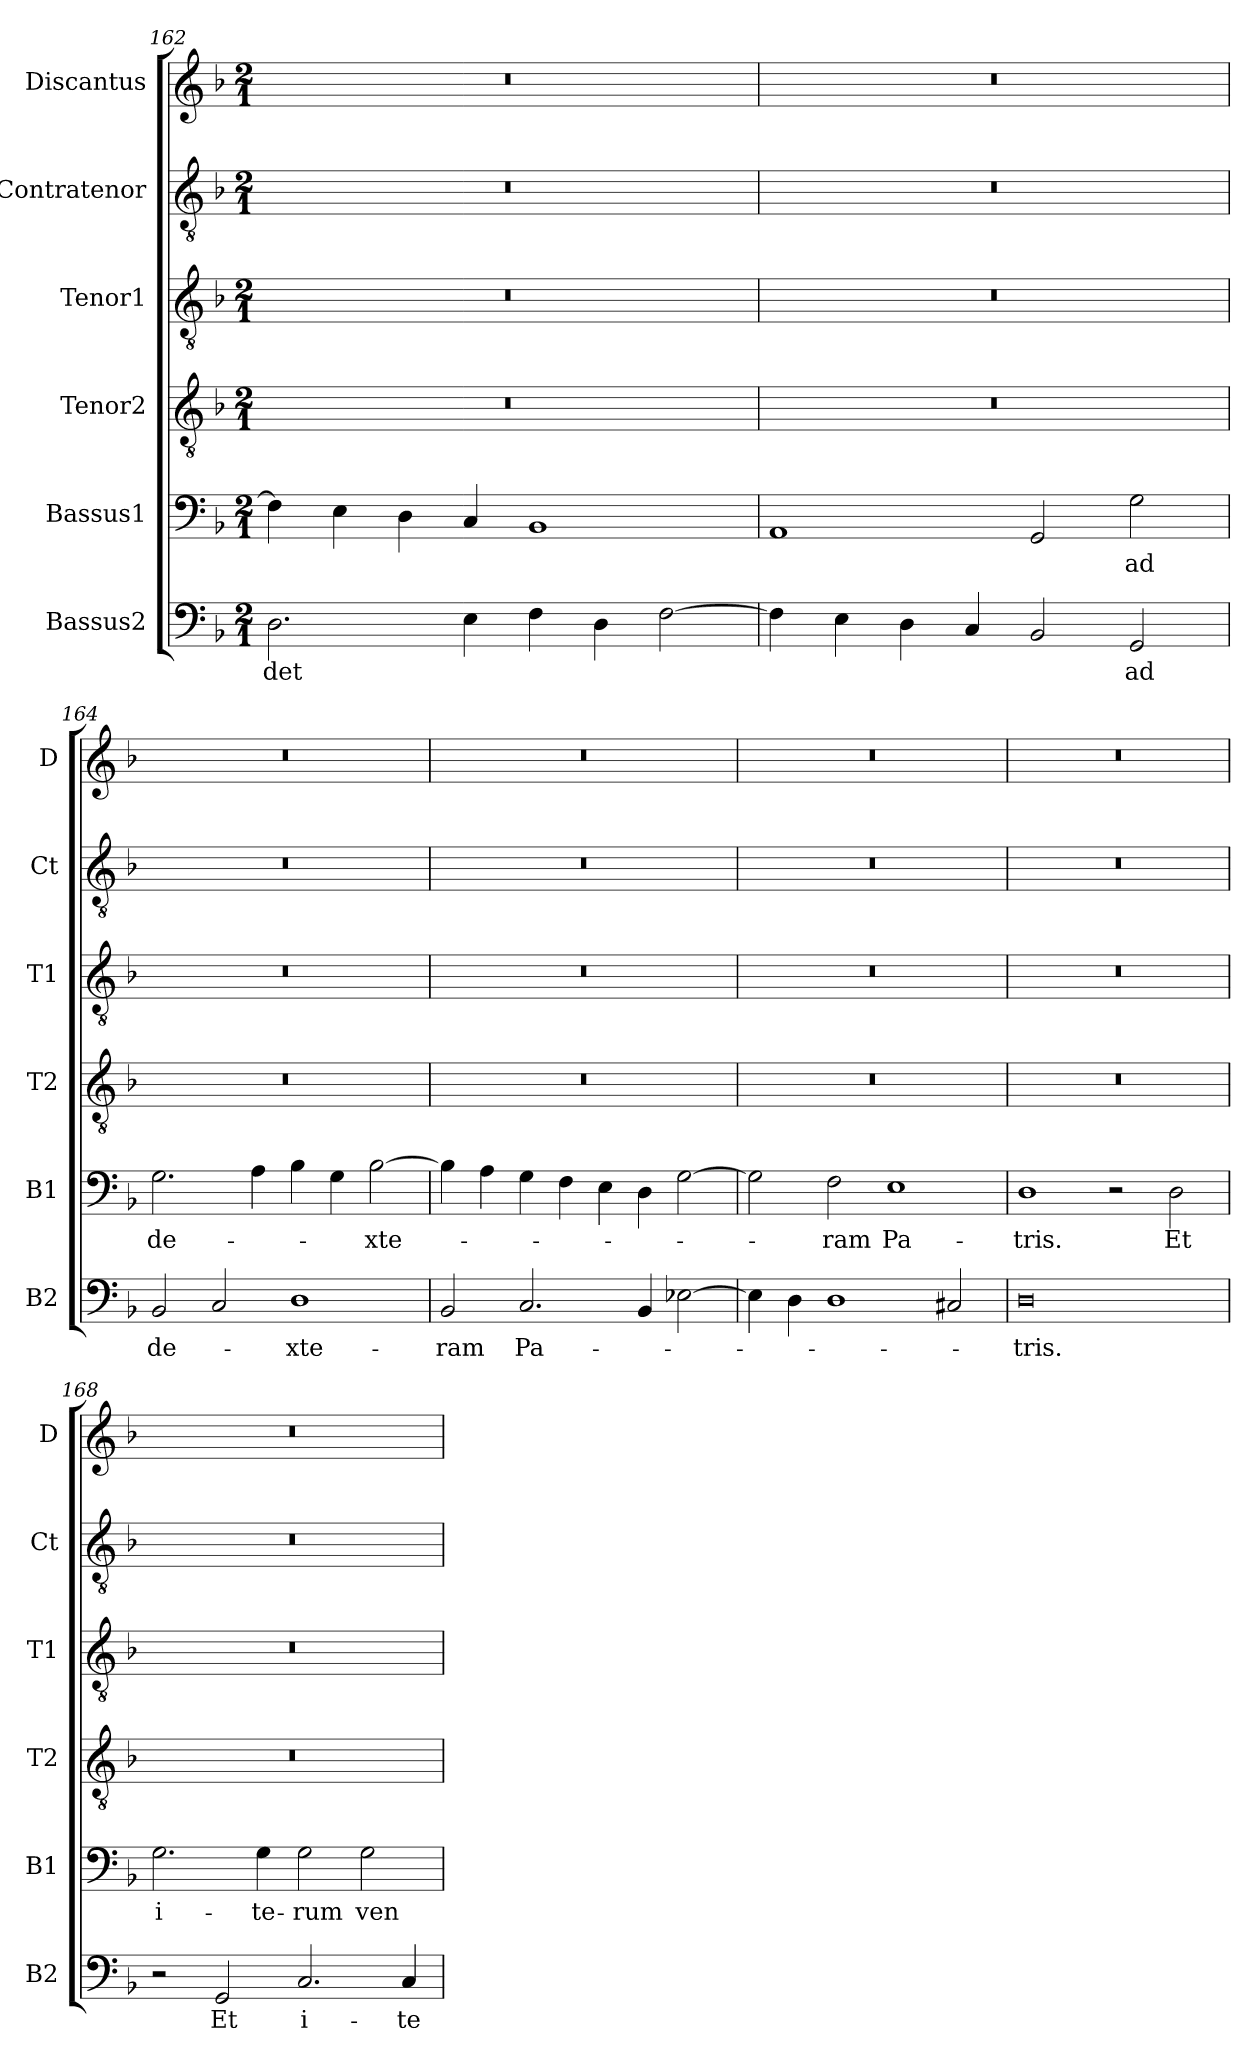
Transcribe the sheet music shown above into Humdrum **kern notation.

**kern	**text	**kern	**text	**kern	**kern	**kern	**kern
*part6	*part6	*part5	*part5	*part4	*part3	*part2	*part1
*staff6	*staff6	*staff5	*staff5	*staff4	*staff3	*staff2	*staff1
*I"Bassus2	*	*I"Bassus1	*	*I"Tenor2	*I"Tenor1	*I"Contratenor	*I"Discantus
*I'B2	*	*I'B1	*	*I'T2	*I'T1	*I'Ct	*I'D
*clefF4	*	*clefF4	*	*clefGv2	*clefGv2	*clefGv2	*clefG2
*k[b-]	*	*k[b-]	*	*k[b-]	*k[b-]	*k[b-]	*k[b-]
*M2/1	*	*M2/1	*	*M2/1	*M2/1	*M2/1	*M2/1
=162	=162	=162	=162	=162	=162	=162	=162
2.D	-det	4F]	.	0r	0r	0r	0r
.	.	4E	.	.	.	.	.
.	.	4D	.	.	.	.	.
4E	.	4C	.	.	.	.	.
4F	.	1BB-	.	.	.	.	.
4D	.	.	.	.	.	.	.
[2F	.	.	.	.	.	.	.
=163	=163	=163	=163	=163	=163	=163	=163
4F]	.	1AA	.	0r	0r	0r	0r
4E	.	.	.	.	.	.	.
4D	.	.	.	.	.	.	.
4C	.	.	.	.	.	.	.
2BB-	.	2GG	.	.	.	.	.
2GG	ad	2G	ad	.	.	.	.
=164	=164	=164	=164	=164	=164	=164	=164
2BB-	de-	2.G	de-	0r	0r	0r	0r
2C	.	.	.	.	.	.	.
.	.	4A	.	.	.	.	.
1D	-xte-	4B-	.	.	.	.	.
.	.	4G	.	.	.	.	.
.	.	[2B-	-xte-	.	.	.	.
=165	=165	=165	=165	=165	=165	=165	=165
2BB-	-ram	4B-]	.	0r	0r	0r	0r
.	.	4A	.	.	.	.	.
2.C	Pa-	4G	.	.	.	.	.
.	.	4F	.	.	.	.	.
.	.	4E	.	.	.	.	.
4BB-	.	4D	.	.	.	.	.
[2E-X	.	[2G	.	.	.	.	.
=166	=166	=166	=166	=166	=166	=166	=166
4E-]	.	2G]	.	0r	0r	0r	0r
4D	.	.	.	.	.	.	.
1D	.	2F	-ram	.	.	.	.
.	.	1E	Pa-	.	.	.	.
2C#X	.	.	.	.	.	.	.
=167	=167	=167	=167	=167	=167	=167	=167
0D	-tris.	1D	-tris.	0r	0r	0r	0r
.	.	2r	.	.	.	.	.
.	.	2D	Et	.	.	.	.
=168	=168	=168	=168	=168	=168	=168	=168
2r	.	2.G	i-	0r	0r	0r	0r
2GG	Et	.	.	.	.	.	.
.	.	4G	-te-	.	.	.	.
2.C	i-	2G	-rum	.	.	.	.
.	.	2G	ven-	.	.	.	.
4C	-te-	.	.	.	.	.	.
=	=	=	=	=	=	=	=
*-	*-	*-	*-	*-	*-	*-	*-
